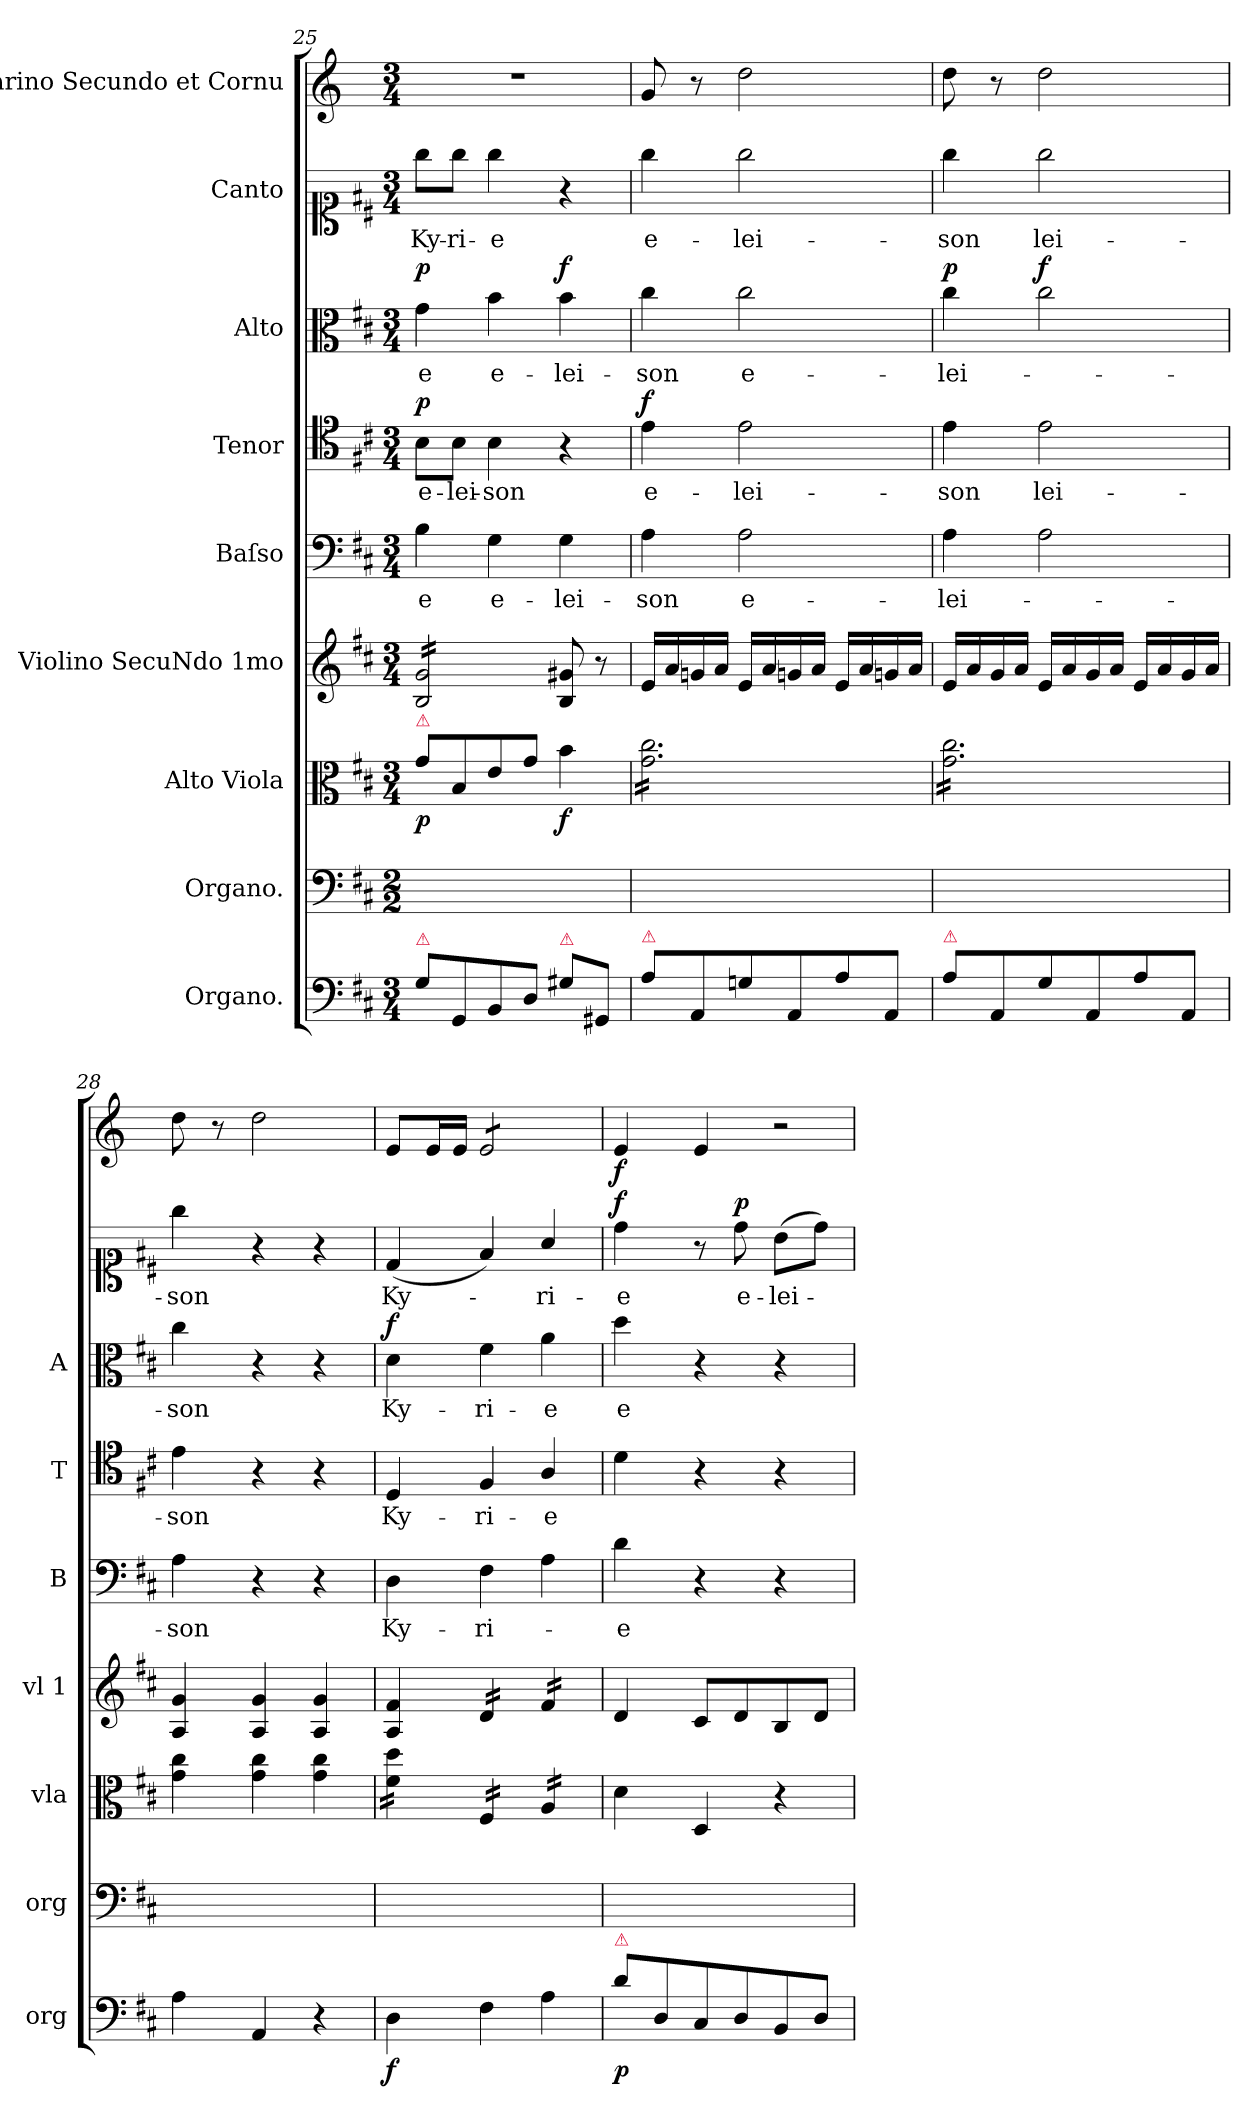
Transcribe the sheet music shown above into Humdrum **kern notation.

**kern	**dynam	**kern	**kern	**dynam	**kern	**kern	**text	**kern	**text	**dynam	**kern	**text	**dynam	**kern	**text	**dynam	**kern	**dynam
*part9	*part9	*part8	*part7	*part7	*part6	*part5	*part5	*part4	*part4	*part4	*part3	*part3	*part3	*part2	*part2	*part2	*part1	*part1
*staff9	*staff9	*staff8	*staff7	*staff7	*staff6	*staff5	*staff5	*staff4	*staff4	*staff4	*staff3	*staff3	*staff3	*staff2	*staff2	*staff2	*staff1	*staff1
*I"Organo.	*	*I"Organo.	*I"Alto Viola	*	*I"Violino SecuNdo 1mo	*I"Baſso	*	*I"Tenor	*	*	*I"Alto	*	*	*I"Canto	*	*	*I"Clarino Secundo et Cornu	*
*I'org	*	*I'org	*I'vla	*	*I'vl 1	*I'B	*	*I'T	*	*	*I'A	*	*	*	*	*	*	*
*clefF4	*	*clefF4	*clefC3	*	*clefG2	*clefF4	*	*clefC4	*	*	*clefC3	*	*	*clefC1	*	*	*clefG2	*
*	*	*	*	*	*	*	*	*	*	*	*	*	*	*	*	*	*ITrd6c10	*
*k[f#c#]	*	*k[f#c#]	*k[f#c#]	*	*k[f#c#]	*k[f#c#]	*	*k[f#c#]	*	*	*k[f#c#]	*	*	*k[f#c#]	*	*	*k[f#c#]	*
*M3/4	*	*M2/2	*M3/4	*	*M3/4	*M3/4	*	*M3/4	*	*	*M3/4	*	*	*M3/4	*	*	*M3/4	*
=25	=25	=25	=25	=25	=25	=25	=25	=25	=25	=25	=25	=25	=25	=25	=25	=25	=25	=25
!	!	!	!LO:TX:a:color=crimson:t=⚠	!	!	!	!	!	!	!	!	!	!	!	!	!	!	!
!LO:TX:a:color=crimson:t=⚠	!	!	!	!	!	!	!	!	!	!	!	!	!	!	!	!	!	!
!	!	!	!	!LO:DY:b	!	!	!	!	!	!LO:DY:a	!	!	!LO:DY:a	!	!	!LO:DY:b	!	!
*	*	*	*	*	*tremolo	*	*	*	*	*	*	*	*	*	*	*	*	*
8G\L	.	2.ryy	8g\L	p	16B/ 16g/LL	4B\	-e	8B\L	e-	p	4g\	-e	p	8gg\L	Ky-	po	2.r	.
.	.	.	.	.	16B/ 16g/	.	.	.	.	.	.	.	.	.	.	.	.	.
8GG/	.	.	8B/	.	16B/ 16g/	.	.	8B\J	-lei-	.	.	.	.	8gg\J	-ri-	.	.	.
.	.	.	.	.	16B/ 16g/	.	.	.	.	.	.	.	.	.	.	.	.	.
8BB/	.	.	8e/	.	16B/ 16g/	4G\	e-	4B\	-son	.	4b\	e-	.	4gg\	-e	.	.	.
.	.	.	.	.	16B/ 16g/	.	.	.	.	.	.	.	.	.	.	.	.	.
8D/J	.	.	8g/J	.	16B/ 16g/	.	.	.	.	.	.	.	.	.	.	.	.	.
.	.	.	.	.	16B/ 16g/JJ	.	.	.	.	.	.	.	.	.	.	.	.	.
*	*	*	*	*	*Xtremolo	*	*	*	*	*	*	*	*	*	*	*	*	*
!LO:TX:a:color=crimson:t=⚠	!	!	!	!	!	!	!	!	!	!	!	!	!	!	!	!	!	!
!	!	!	!	!LO:DY:b	!	!	!	!	!	!	!	!	!LO:DY:a	!	!	!	!	!
8G#X\L	.	.	4b\	f.	8B/ 8g#X/	4G\	-lei-	4r	.	.	4b\	-lei-	f.	4r	.	.	.	.
8GG#X/J	.	.	.	.	8r	.	.	.	.	.	.	.	.	.	.	.	.	.
=26	=26	=26	=26	=26	=26	=26	=26	=26	=26	=26	=26	=26	=26	=26	=26	=26	=26	=26
!LO:TX:a:color=crimson:t=⚠	!	!	!	!	!	!	!	!	!	!	!	!	!	!	!	!	!	!
!	!	!	!	!	!	!	!	!	!	!LO:DY:a	!	!	!	!	!	!LO:DY:b	!	!LO:DY:b
*	*	*	*tremolo	*	*	*	*	*	*	*	*	*	*	*	*	*	*	*
8A\L	.	2.ryy	16g\ 16cc#\LL	.	16e/LL	4A\	-son	4e\	e-	f	4cc#\	-son	.	4gg\	e-	fr	8A/	fr.
.	.	.	16g\ 16cc#\	.	16a/	.	.	.	.	.	.	.	.	.	.	.	.	.
8AA/	.	.	16g\ 16cc#\	.	16gn/	.	.	.	.	.	.	.	.	.	.	.	8r	.
.	.	.	16g\ 16cc#\	.	16a/JJ	.	.	.	.	.	.	.	.	.	.	.	.	.
8Gn\	.	.	16g\ 16cc#\	.	16e/LL	2A\	e-	2e\	-lei-	.	2cc#\	e-	.	2gg\	-lei-	.	2e\	.
.	.	.	16g\ 16cc#\	.	16a/	.	.	.	.	.	.	.	.	.	.	.	.	.
8AA/	.	.	16g\ 16cc#\	.	16gn/	.	.	.	.	.	.	.	.	.	.	.	.	.
.	.	.	16g\ 16cc#\	.	16a/JJ	.	.	.	.	.	.	.	.	.	.	.	.	.
8A\	.	.	16g\ 16cc#\	.	16e/LL	.	.	.	.	.	.	.	.	.	.	.	.	.
.	.	.	16g\ 16cc#\	.	16a/	.	.	.	.	.	.	.	.	.	.	.	.	.
8AA/J	.	.	16g\ 16cc#\	.	16gn/	.	.	.	.	.	.	.	.	.	.	.	.	.
.	.	.	16g\ 16cc#\JJ	.	16a/JJ	.	.	.	.	.	.	.	.	.	.	.	.	.
=27	=27	=27	=27	=27	=27	=27	=27	=27	=27	=27	=27	=27	=27	=27	=27	=27	=27	=27
!LO:TX:a:color=crimson:t=⚠	!	!	!	!	!	!	!	!	!	!	!	!	!	!	!	!	!	!
!	!	!	!	!	!	!	!	!	!	!	!	!	!LO:DY:b	!	!	!	!	!
8A\L	.	2.ryy	16g\ 16cc#\LL	.	16e/LL	4A\	-lei-	4e\	-son	.	4cc#\	-lei-	p	4gg\	-son	.	8e\	.
.	.	.	16g\ 16cc#\	.	16a/	.	.	.	.	.	.	.	.	.	.	.	.	.
8AA/	.	.	16g\ 16cc#\	.	16g/	.	.	.	.	.	.	.	.	.	.	.	8r	.
.	.	.	16g\ 16cc#\	.	16a/JJ	.	.	.	.	.	.	.	.	.	.	.	.	.
!	!	!	!	!	!	!	!	!	!	!	!	!	!LO:DY:b	!	!	!	!	!
8G\	.	.	16g\ 16cc#\	.	16e/LL	2A\	.	2e\	lei-	.	2cc#\	.	f	2gg\	lei-	.	2e\	.
.	.	.	16g\ 16cc#\	.	16a/	.	.	.	.	.	.	.	.	.	.	.	.	.
8AA/	.	.	16g\ 16cc#\	.	16g/	.	.	.	.	.	.	.	.	.	.	.	.	.
.	.	.	16g\ 16cc#\	.	16a/JJ	.	.	.	.	.	.	.	.	.	.	.	.	.
8A\	.	.	16g\ 16cc#\	.	16e/LL	.	.	.	.	.	.	.	.	.	.	.	.	.
.	.	.	16g\ 16cc#\	.	16a/	.	.	.	.	.	.	.	.	.	.	.	.	.
8AA/J	.	.	16g\ 16cc#\	.	16g/	.	.	.	.	.	.	.	.	.	.	.	.	.
.	.	.	16g\ 16cc#\JJ	.	16a/JJ	.	.	.	.	.	.	.	.	.	.	.	.	.
*	*	*	*Xtremolo	*	*	*	*	*	*	*	*	*	*	*	*	*	*	*
=28	=28	=28	=28	=28	=28	=28	=28	=28	=28	=28	=28	=28	=28	=28	=28	=28	=28	=28
4A\	.	2.ryy	4g\ 4cc#\	.	4A/ 4g/	4A\	-son	4e\	-son	.	4cc#\	-son	.	4gg\	-son	.	8e\	.
.	.	.	.	.	.	.	.	.	.	.	.	.	.	.	.	.	8r	.
4AA/	.	.	4g\ 4cc#\	.	4A/ 4g/	4r	.	4r	.	.	4r	.	.	4r	.	.	2e\	.
4r	.	.	4g\ 4cc#\	.	4A/ 4g/	4r	.	4r	.	.	4r	.	.	4r	.	.	.	.
=29	=29	=29	=29	=29	=29	=29	=29	=29	=29	=29	=29	=29	=29	=29	=29	=29	=29	=29
!	!LO:DY:b	!	!	!	!	!	!	!	!	!	!	!	!LO:DY:a	!	!	!	!	!
*	*	*	*tremolo	*	*	*	*	*	*	*	*	*	*	*	*	*	*	*
4D\	f.	2.ryy	16f#\ 16dd\LL	.	4A/ 4f#/	4D\	Ky-	4D/	Ky-	.	4d\	Ky-	f	(4d/	Ky-	.	8F#/L	.
.	.	.	16f#\ 16dd\	.	.	.	.	.	.	.	.	.	.	.	.	.	.	.
.	.	.	16f#\ 16dd\	.	.	.	.	.	.	.	.	.	.	.	.	.	16F#/L	.
.	.	.	16f#\ 16dd\JJ	.	.	.	.	.	.	.	.	.	.	.	.	.	16F#/JJ	.
*	*	*	*	*	*tremolo	*	*	*	*	*	*	*	*	*	*	*	*	*
*	*	*	*	*	*	*	*	*	*	*	*	*	*	*	*	*	*tremolo	*
4F#\	.	.	16F#/LL	.	16d/LL	4F#\	-ri-	4F#/	ri-	.	4f#\	-ri-	.	4f#/)	.	.	8F#/L	.
.	.	.	16F#/	.	16d/	.	.	.	.	.	.	.	.	.	.	.	.	.
.	.	.	16F#/	.	16d/	.	.	.	.	.	.	.	.	.	.	.	8F#/	.
.	.	.	16F#/JJ	.	16d/JJ	.	.	.	.	.	.	.	.	.	.	.	.	.
4A\	.	.	16A/LL	.	16f#/LL	4A\	.	4A/	-e	.	4a\	-e	.	4a/	-ri-	.	8F#/	.
.	.	.	16A/	.	16f#/	.	.	.	.	.	.	.	.	.	.	.	.	.
.	.	.	16A/	.	16f#/	.	.	.	.	.	.	.	.	.	.	.	8F#/J	.
*	*	*	*	*	*	*	*	*	*	*	*	*	*	*	*	*	*Xtremolo	*
.	.	.	16A/JJ	.	16f#/JJ	.	.	.	.	.	.	.	.	.	.	.	.	.
*	*	*	*	*	*Xtremolo	*	*	*	*	*	*	*	*	*	*	*	*	*
*	*	*	*Xtremolo	*	*	*	*	*	*	*	*	*	*	*	*	*	*	*
=30	=30	=30	=30	=30	=30	=30	=30	=30	=30	=30	=30	=30	=30	=30	=30	=30	=30	=30
!LO:TX:a:color=crimson:t=⚠	!	!	!	!	!	!	!	!	!	!	!	!	!	!	!	!	!	!
!	!LO:DY:b	!	!	!	!	!	!	!	!	!	!	!	!	!	!	!LO:DY:a	!	!LO:DY:b
8d\L	p	2.ryy	4d\	.	4d/	4d\	-e	4d\	.	.	4dd\	e	.	4dd\	-e	f.	4F#/	f.
8D/	.	.	.	.	.	.	.	.	.	.	.	.	.	.	.	.	.	.
8C#/	.	.	4D/	.	8c#/L	4r	.	4r	.	.	4r	.	.	8r	.	.	4F#/	.
!	!	!	!	!	!	!	!	!	!	!	!	!	!	!	!	!LO:DY:a	!	!
8D/	.	.	.	.	8d/	.	.	.	.	.	.	.	.	8dd\	e-	p	.	.
!	!	!	!	!	!	!	!	!	!	!	!	!	!	!	!	!	!LO:N:vis=2	!
8BB/	.	.	4r	.	8B/	4r	.	4r	.	.	4r	.	.	(8b\L	-lei-	.	4r	.
8D/J	.	.	.	.	8d/J	.	.	.	.	.	.	.	.	8dd\J)	.	.	.	.
=	=	=	=	=	=	=	=	=	=	=	=	=	=	=	=	=	=	=
*-	*-	*-	*-	*-	*-	*-	*-	*-	*-	*-	*-	*-	*-	*-	*-	*-	*-	*-
